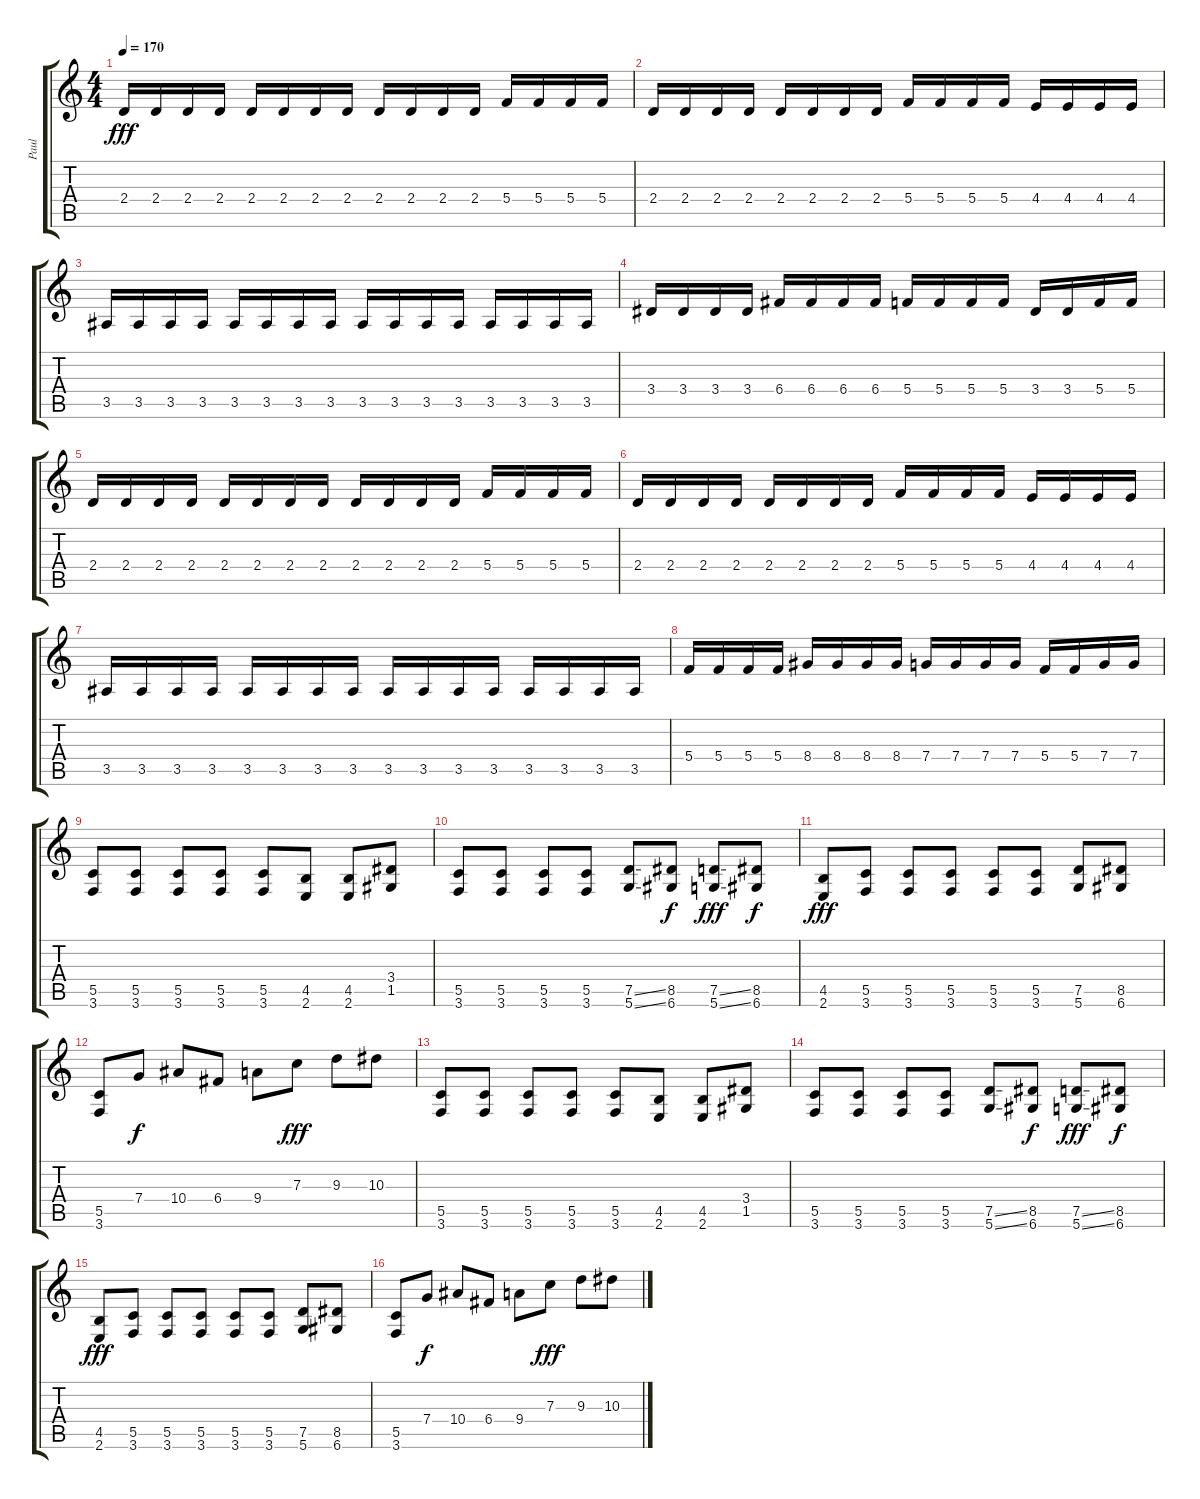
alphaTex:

\track ("Paul" "Paul") {instrument distortionguitar}
\staff {score tabs}
\tuning (D4 A3 F3 C3 G2 D2) {hide}
\ts (4 4)
\tempo 170
\clef g2
\ks c
2.4.16{dy fff} 2.4.16 2.4.16 2.4.16 2.4.16 2.4.16 2.4.16 2.4.16 2.4.16 2.4.16 2.4.16 2.4.16 5.4.16 5.4.16 5.4.16 5.4.16 |
2.4.16 2.4.16 2.4.16 2.4.16 2.4.16 2.4.16 2.4.16 2.4.16 5.4.16 5.4.16 5.4.16 5.4.16 4.4.16 4.4.16 4.4.16 4.4.16 |
3.5.16 3.5.16 3.5.16 3.5.16 3.5.16 3.5.16 3.5.16 3.5.16 3.5.16 3.5.16 3.5.16 3.5.16 3.5.16 3.5.16 3.5.16 3.5.16 |
3.4.16 3.4.16 3.4.16 3.4.16 6.4.16 6.4.16 6.4.16 6.4.16 5.4.16 5.4.16 5.4.16 5.4.16 3.4.16 3.4.16 5.4.16 5.4.16 |
2.4.16 2.4.16 2.4.16 2.4.16 2.4.16 2.4.16 2.4.16 2.4.16 2.4.16 2.4.16 2.4.16 2.4.16 5.4.16 5.4.16 5.4.16 5.4.16 |
2.4.16 2.4.16 2.4.16 2.4.16 2.4.16 2.4.16 2.4.16 2.4.16 5.4.16 5.4.16 5.4.16 5.4.16 4.4.16 4.4.16 4.4.16 4.4.16 |
3.5.16 3.5.16 3.5.16 3.5.16 3.5.16 3.5.16 3.5.16 3.5.16 3.5.16 3.5.16 3.5.16 3.5.16 3.5.16 3.5.16 3.5.16 3.5.16 |
5.4.16 5.4.16 5.4.16 5.4.16 8.4.16 8.4.16 8.4.16 8.4.16 7.4.16 7.4.16 7.4.16 7.4.16 5.4.16 5.4.16 7.4.16 7.4.16 |
(5.5 3.6).8 (5.5 3.6).8 (5.5 3.6).8 (5.5 3.6).8 (5.5 3.6).8 (4.5 2.6).8 (4.5 2.6).8 (3.4 1.5).8 |
(5.5 3.6).8 (5.5 3.6).8 (5.5 3.6).8 (5.5 3.6).8 (7.5{ss} 5.6{ss}).8 (8.5 6.6).8{dy f} (7.5{ss} 5.6{ss}).8{dy fff} (8.5 6.6).8{dy f} |
(4.5 2.6).8{dy fff} (5.5 3.6).8 (5.5 3.6).8 (5.5 3.6).8 (5.5 3.6).8 (5.5 3.6).8 (7.5 5.6).8 (8.5 6.6).8 |
(5.5 3.6).8 7.4.8{dy f} 10.4.8 6.4.8 9.4.8 7.3.8{dy fff} 9.3.8 10.3.8 |
(5.5 3.6).8 (5.5 3.6).8 (5.5 3.6).8 (5.5 3.6).8 (5.5 3.6).8 (4.5 2.6).8 (4.5 2.6).8 (3.4 1.5).8 |
(5.5 3.6).8 (5.5 3.6).8 (5.5 3.6).8 (5.5 3.6).8 (7.5{ss} 5.6{ss}).8 (8.5 6.6).8{dy f} (7.5{ss} 5.6{ss}).8{dy fff} (8.5 6.6).8{dy f} |
(4.5 2.6).8{dy fff} (5.5 3.6).8 (5.5 3.6).8 (5.5 3.6).8 (5.5 3.6).8 (5.5 3.6).8 (7.5 5.6).8 (8.5 6.6).8 |
(5.5 3.6).8 7.4.8{dy f} 10.4.8 6.4.8 9.4.8 7.3.8{dy fff} 9.3.8 10.3.8
